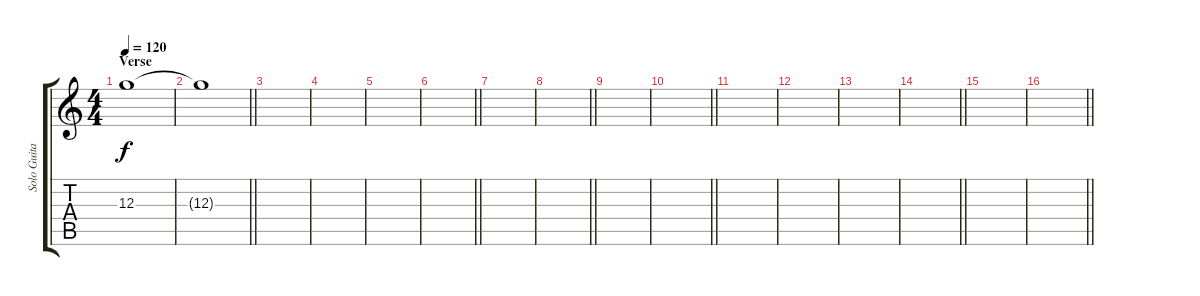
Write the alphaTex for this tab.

\track ("Solo Guitar" "Solo Guita") {instrument electricguitarclean}
\staff {score tabs}
\tuning (E4 B3 G3 D3 A2 E2) {hide}
\ts (4 4)
\section ("" "Verse")
\tempo 120
\clef g2
\ks c
12.3{t}.1{dy f} |
\barLineRight lightlight
12.3{t}.1 |
|
|
|
\barLineRight lightlight
|
|
\barLineRight lightlight
|
|
\barLineRight lightlight
|
|
|
|
\barLineRight lightlight
|
|
\barLineRight lightlight
